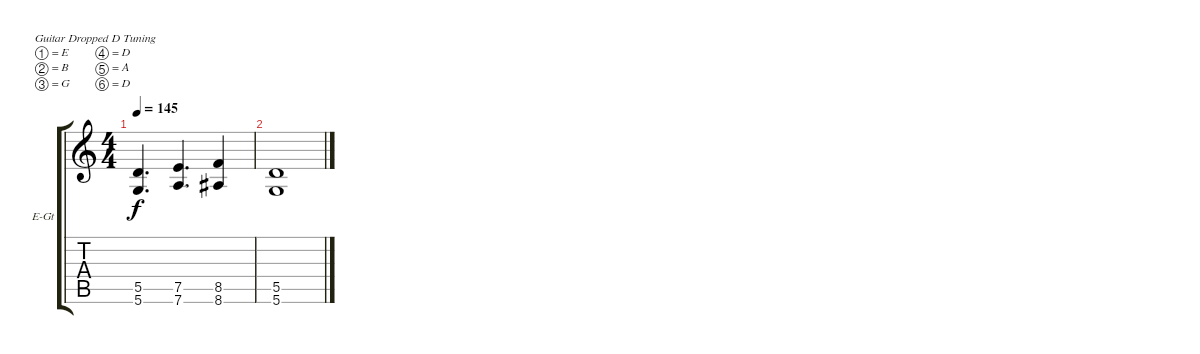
\defaultSystemsLayout 4
\bracketExtendMode groupsimilarinstruments
\firstSystemTrackNameOrientation horizontal
\otherSystemsTrackNameOrientation horizontal
\track ("Electric Guitar" "E-Gt") {instrument distortionguitar}
\staff {score tabs}
\tuning (E4 B3 G3 D3 A2 D2)
\ts (4 4)
\tempo 145
\clef g2
\ks c
(5.6 5.5).4{d dy f} (7.6 7.5).4{d} (8.6 8.5).4 |
(5.6 5.5).1
